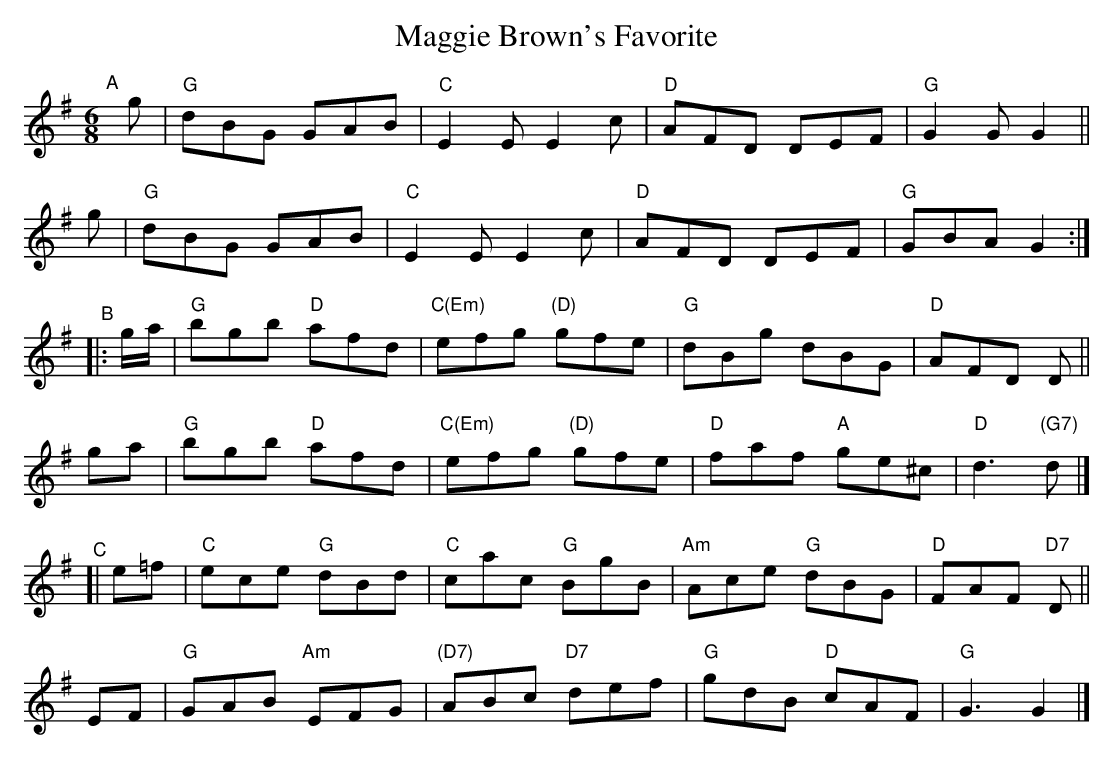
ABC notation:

X:1
T: Maggie Brown's Favorite
M: 6/8
K: G
"^A"[|]\
g | "G"dBG GAB | "C"E2E E2c | "D"AFD DEF | "G"G2G G2 ||
g | "G"dBG GAB | "C"E2E E2c | "D"AFD DEF | "G"GBA G2 :|
"^B"|:\
g/a/ | "G"bgb "D"afd | "C(Em)"efg "(D)"gfe | "G"dBg    dBG  | "D"AFD D ||
  ga | "G"bgb "D"afd | "C(Em)"efg "(D)"gfe | "D"faf "A"ge^c | "D"d3 "(G7)"d |]
"^C"[|\
e=f | "C"ece  "G"dBd |  "C"  cac  "G"BgB | "Am"Ace "G"dBG | "D"FAF "D7"D ||
 EF | "G"GAB "Am"EFG | "(D7)"ABc "D7"def |  "G"gdB "D"cAF | "G"G3  G2 |]
